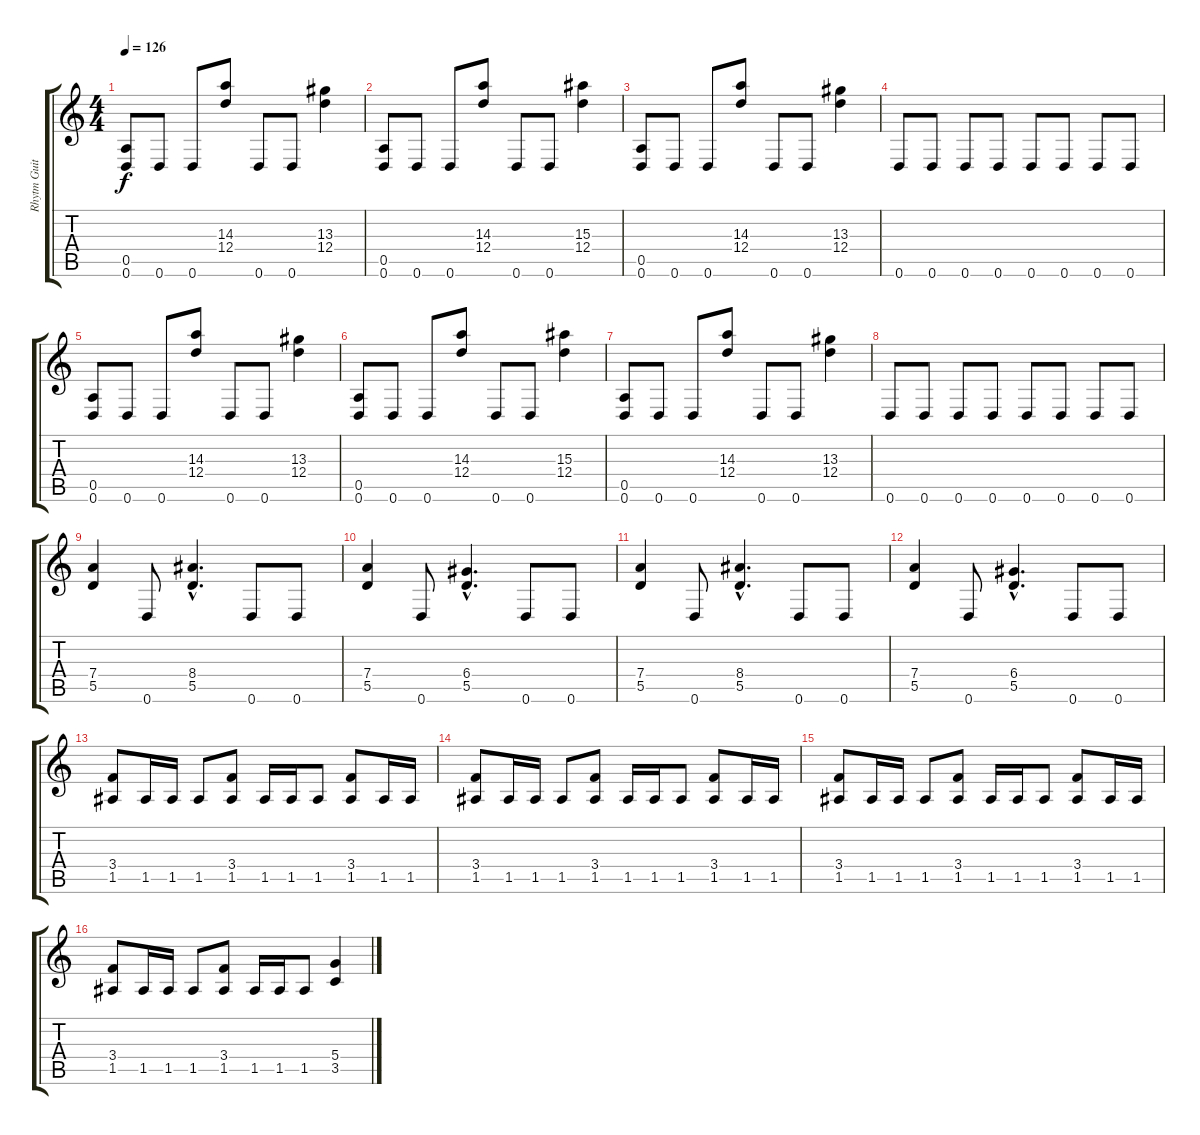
\track ("Rhytm Guitar" "Rhytm Guit") {instrument distortionguitar}
\staff {score tabs}
\tuning (E4 B3 G3 D3 A2 D2) {hide}
\ts (4 4)
\tempo 126
\clef g2
\ks c
(0.5 0.6).8{dy f} 0.6.8 0.6.8 (14.3 12.4).8 0.6.8 0.6.8 (13.3 12.4).4 |
(0.5 0.6).8 0.6.8 0.6.8 (14.3 12.4).8 0.6.8 0.6.8 (15.3 12.4).4 |
(0.5 0.6).8 0.6.8 0.6.8 (14.3 12.4).8 0.6.8 0.6.8 (13.3 12.4).4 |
0.6.8 0.6.8 0.6.8 0.6.8 0.6.8 0.6.8 0.6.8 0.6.8 |
(0.5 0.6).8 0.6.8 0.6.8 (14.3 12.4).8 0.6.8 0.6.8 (13.3 12.4).4 |
(0.5 0.6).8 0.6.8 0.6.8 (14.3 12.4).8 0.6.8 0.6.8 (15.3 12.4).4 |
(0.5 0.6).8 0.6.8 0.6.8 (14.3 12.4).8 0.6.8 0.6.8 (13.3 12.4).4 |
0.6.8 0.6.8 0.6.8 0.6.8 0.6.8 0.6.8 0.6.8 0.6.8 |
(7.4 5.5).4 0.6.8 (8.4{hac} 5.5{hac}).4{d} 0.6.8 0.6.8 |
(7.4 5.5).4 0.6.8 (6.4{hac} 5.5{hac}).4{d} 0.6.8 0.6.8 |
(7.4 5.5).4 0.6.8 (8.4{hac} 5.5{hac}).4{d} 0.6.8 0.6.8 |
(7.4 5.5).4 0.6.8 (6.4{hac} 5.5{hac}).4{d} 0.6.8 0.6.8 |
(3.4 1.5).8 1.5.16 1.5.16 1.5.8 (3.4 1.5).8 1.5.16 1.5.16 1.5.8 (3.4 1.5).8 1.5.16 1.5.16 |
(3.4 1.5).8 1.5.16 1.5.16 1.5.8 (3.4 1.5).8 1.5.16 1.5.16 1.5.8 (3.4 1.5).8 1.5.16 1.5.16 |
(3.4 1.5).8 1.5.16 1.5.16 1.5.8 (3.4 1.5).8 1.5.16 1.5.16 1.5.8 (3.4 1.5).8 1.5.16 1.5.16 |
(3.4 1.5).8 1.5.16 1.5.16 1.5.8 (3.4 1.5).8 1.5.16 1.5.16 1.5.8 (5.4 3.5).4
